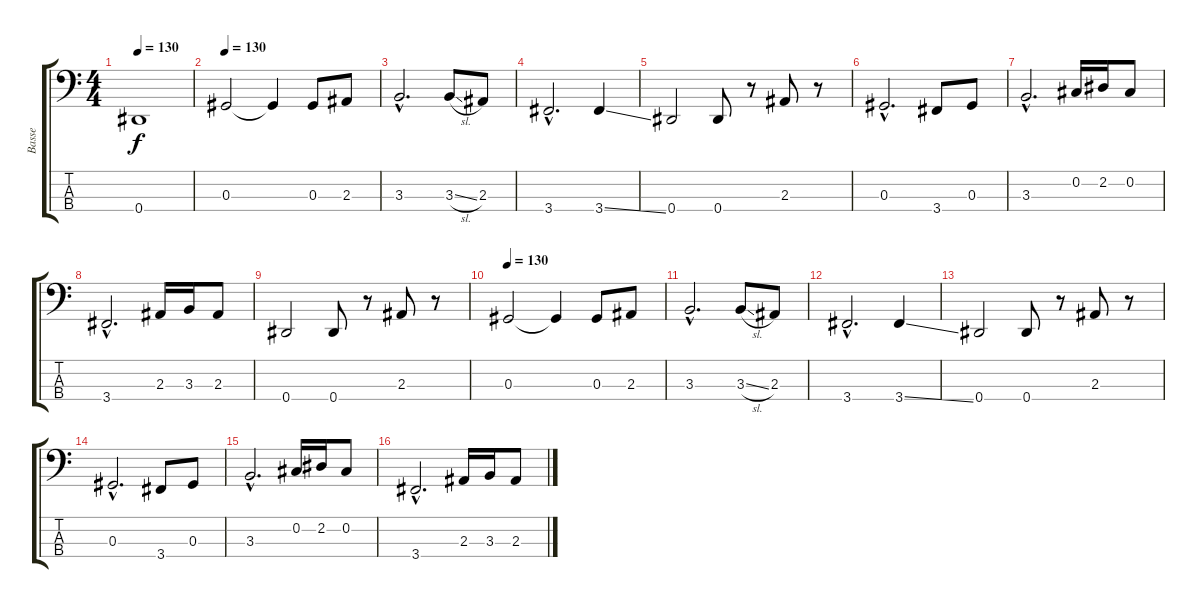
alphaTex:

\track ("Basse" "Basse") {instrument electricbassfinger}
\staff {score tabs}
\tuning (Gb2 Db2 Ab1 Eb1) {hide}
\ts (4 4)
\tempo 130
\clef f4
\ks c
0.4.1{dy f} |
\tempo 130
0.3.2 0.3{t}.4 0.3.8 2.3.8 |
3.3{hac}.2{d} 3.3{sl}.8 2.3.8 |
3.4{hac}.2{d} 3.4{ss}.4 |
0.4.2 0.4.8 r.8 2.3.8 r.8 |
0.3{hac}.2{d} 3.4.8 0.3.8 |
3.3{hac}.2{d} 0.2.16 2.2.16 0.2.8 |
3.4{hac}.2{d} 2.3.16 3.3.16 2.3.8 |
0.4.2 0.4.8 r.8 2.3.8 r.8 |
\tempo 130
0.3.2 0.3{t}.4 0.3.8 2.3.8 |
3.3{hac}.2{d} 3.3{sl}.8 2.3.8 |
3.4{hac}.2{d} 3.4{ss}.4 |
0.4.2 0.4.8 r.8 2.3.8 r.8 |
0.3{hac}.2{d} 3.4.8 0.3.8 |
3.3{hac}.2{d} 0.2.16 2.2.16 0.2.8 |
3.4{hac}.2{d} 2.3.16 3.3.16 2.3.8
